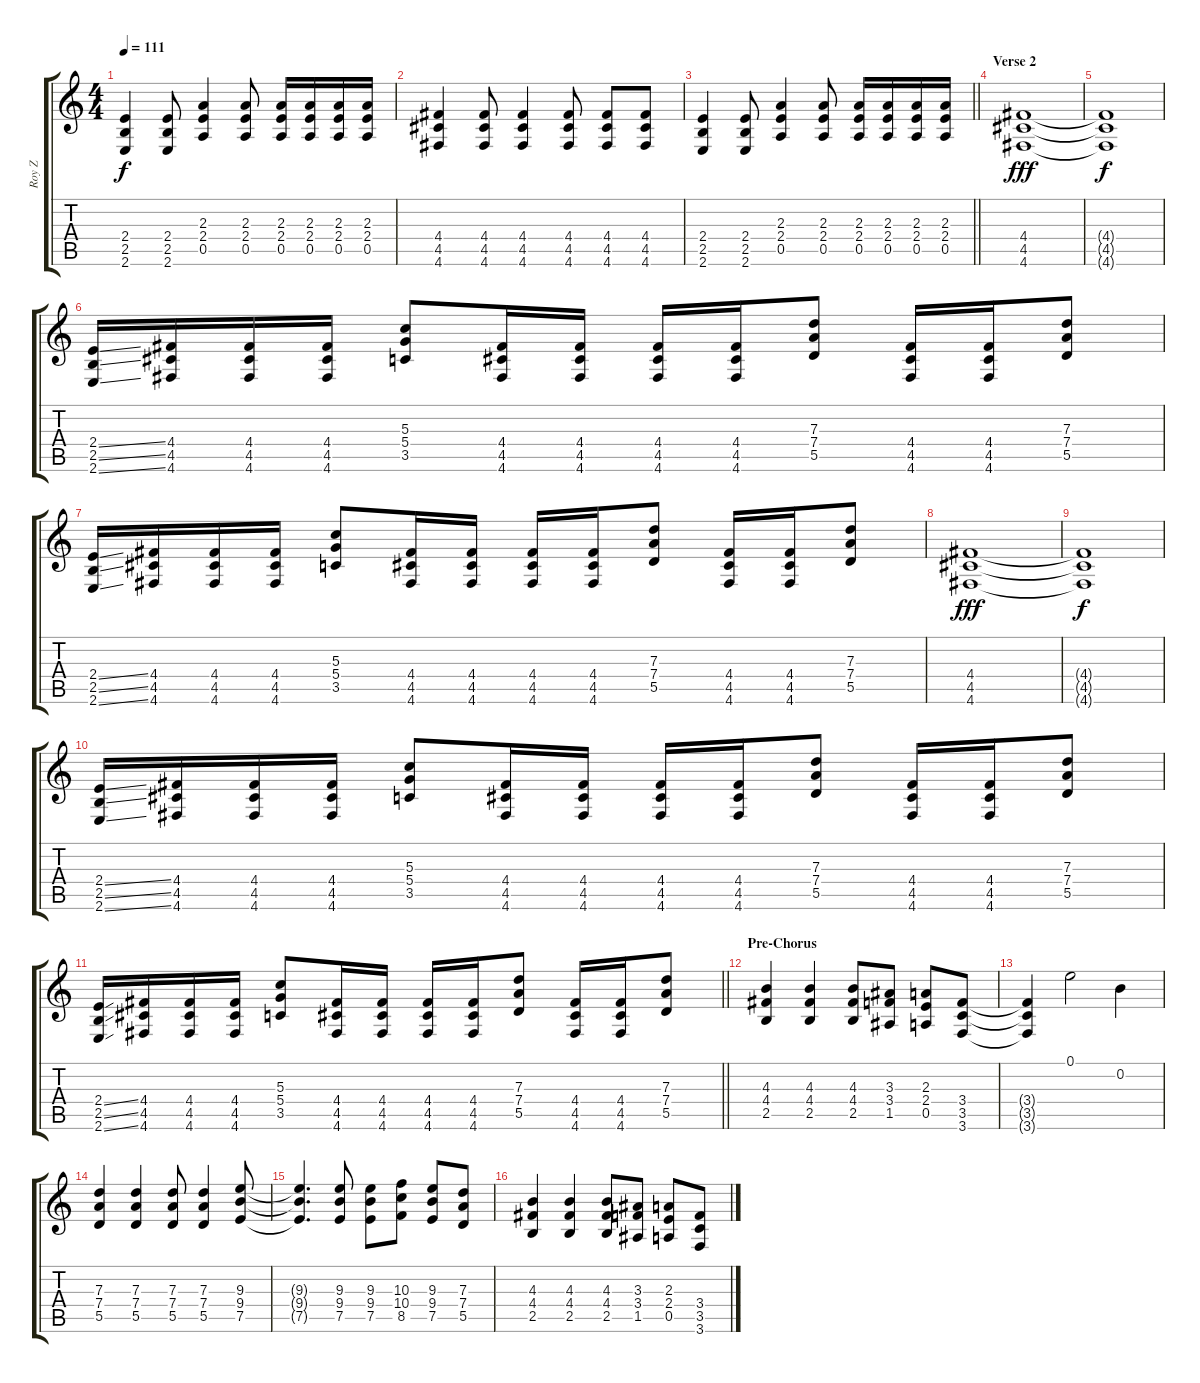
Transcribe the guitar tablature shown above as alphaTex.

\track ("Roy Z" "Roy Z") {instrument overdrivenguitar}
\staff {score tabs}
\tuning (E4 B3 G3 D3 A2 D2) {hide}
\ts (4 4)
\tempo 111
\clef g2
\ks c
(2.4 2.5 2.6).4{dy f} (2.4 2.5 2.6).8 (2.3 2.4 0.5).4 (2.3 2.4 0.5).8 (2.3 2.4 0.5).16 (2.3 2.4 0.5).16 (2.3 2.4 0.5).16 (2.3 2.4 0.5).16 |
(4.4 4.5 4.6).4 (4.4 4.5 4.6).8 (4.4 4.5 4.6).4 (4.4 4.5 4.6).8 (4.4 4.5 4.6).8 (4.4 4.5 4.6).8 |
\barLineRight lightlight
(2.4 2.5 2.6).4 (2.4 2.5 2.6).8 (2.3 2.4 0.5).4 (2.3 2.4 0.5).8 (2.3 2.4 0.5).16 (2.3 2.4 0.5).16 (2.3 2.4 0.5).16 (2.3 2.4 0.5).16 |
\section ("" "Verse 2")
(4.4 4.5 4.6).1{dy fff} |
(4.4{t} 4.5{t} 4.6{t}).1{dy f} |
(2.4{ss} 2.5{ss} 2.6{ss}).16 (4.4 4.5 4.6).16 (4.4 4.5 4.6).16 (4.4 4.5 4.6).16 (5.3 5.4 3.5).8 (4.4 4.5 4.6).16 (4.4 4.5 4.6).16 (4.4 4.5 4.6).16 (4.4 4.5 4.6).16 (7.3 7.4 5.5).8 (4.4 4.5 4.6).16 (4.4 4.5 4.6).16 (7.3 7.4 5.5).8 |
(2.4{ss} 2.5{ss} 2.6{ss}).16 (4.4 4.5 4.6).16 (4.4 4.5 4.6).16 (4.4 4.5 4.6).16 (5.3 5.4 3.5).8 (4.4 4.5 4.6).16 (4.4 4.5 4.6).16 (4.4 4.5 4.6).16 (4.4 4.5 4.6).16 (7.3 7.4 5.5).8 (4.4 4.5 4.6).16 (4.4 4.5 4.6).16 (7.3 7.4 5.5).8 |
(4.4 4.5 4.6).1{dy fff} |
(4.4{t} 4.5{t} 4.6{t}).1{dy f} |
(2.4{ss} 2.5{ss} 2.6{ss}).16 (4.4 4.5 4.6).16 (4.4 4.5 4.6).16 (4.4 4.5 4.6).16 (5.3 5.4 3.5).8 (4.4 4.5 4.6).16 (4.4 4.5 4.6).16 (4.4 4.5 4.6).16 (4.4 4.5 4.6).16 (7.3 7.4 5.5).8 (4.4 4.5 4.6).16 (4.4 4.5 4.6).16 (7.3 7.4 5.5).8 |
\barLineRight lightlight
(2.4{ss} 2.5{ss} 2.6{ss}).16 (4.4 4.5 4.6).16 (4.4 4.5 4.6).16 (4.4 4.5 4.6).16 (5.3 5.4 3.5).8 (4.4 4.5 4.6).16 (4.4 4.5 4.6).16 (4.4 4.5 4.6).16 (4.4 4.5 4.6).16 (7.3 7.4 5.5).8 (4.4 4.5 4.6).16 (4.4 4.5 4.6).16 (7.3 7.4 5.5).8 |
\section ("" "Pre-Chorus")
(4.3 4.4 2.5).4 (4.3 4.4 2.5).4 (4.3 4.4 2.5).8 (3.3 3.4 1.5).8 (2.3 2.4 0.5).8 (3.4 3.5 3.6).8 |
(3.4{t} 3.5{t} 3.6{t}).4 0.1.2 0.2.4 |
(7.3 7.4 5.5).4 (7.3 7.4 5.5).4 (7.3 7.4 5.5).8 (7.3 7.4 5.5).4 (9.3 9.4 7.5).8 |
(9.3{t} 9.4{t} 7.5{t}).4{d} (9.3 9.4 7.5).8 (9.3 9.4 7.5).8 (10.3 10.4 8.5).8 (9.3 9.4 7.5).8 (7.3 7.4 5.5).8 |
(4.3 4.4 2.5).4 (4.3 4.4 2.5).4 (4.3 4.4 2.5).8 (3.3 3.4 1.5).8 (2.3 2.4 0.5).8 (3.4 3.5 3.6).8
